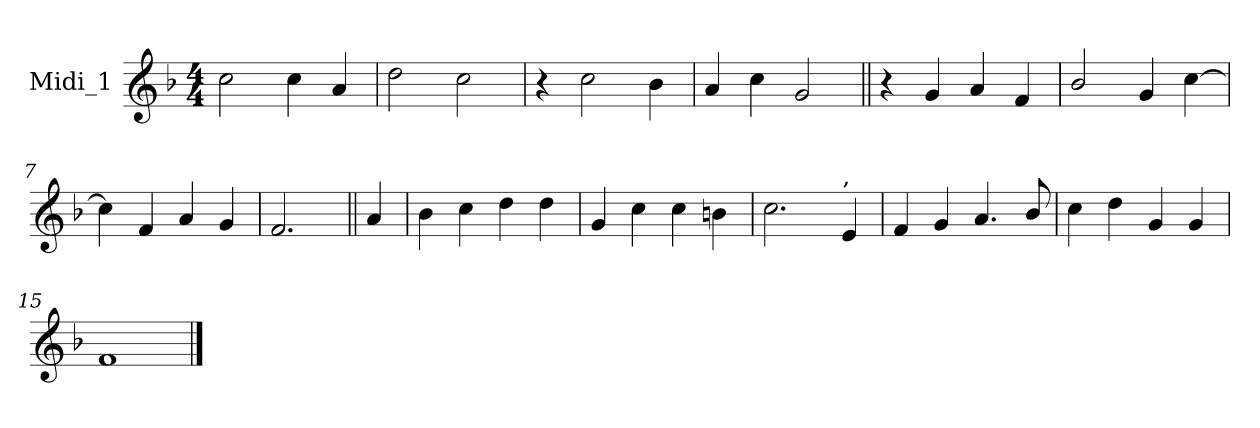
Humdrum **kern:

**kern
*part1
*staff1
*I"Midi_1
*clefG2
*k[b-]
*F:
*M4/4
=1
2cc
4cc
4a
=2
2dd
2cc
=3
4r
2cc
4b-
=4
4a
4cc
2g
=5||
4r
4g
4a
4f
!!LO:LB:g=z
=6
2b-/
4g
[4cc
=7
4cc]
4f
4a
4g
=8
2.f
=9||
4a
=10
4b-
4cc
4dd
4dd
!!LO:LB:g=z
=11
4g
4cc
4cc
4bn
=12
2.cc
!LO:TX:a:t=,
4e
=13
4f
4g
4.a
8b-/
=14
4cc
4dd
4g
4g
=15
1f
==
*-
